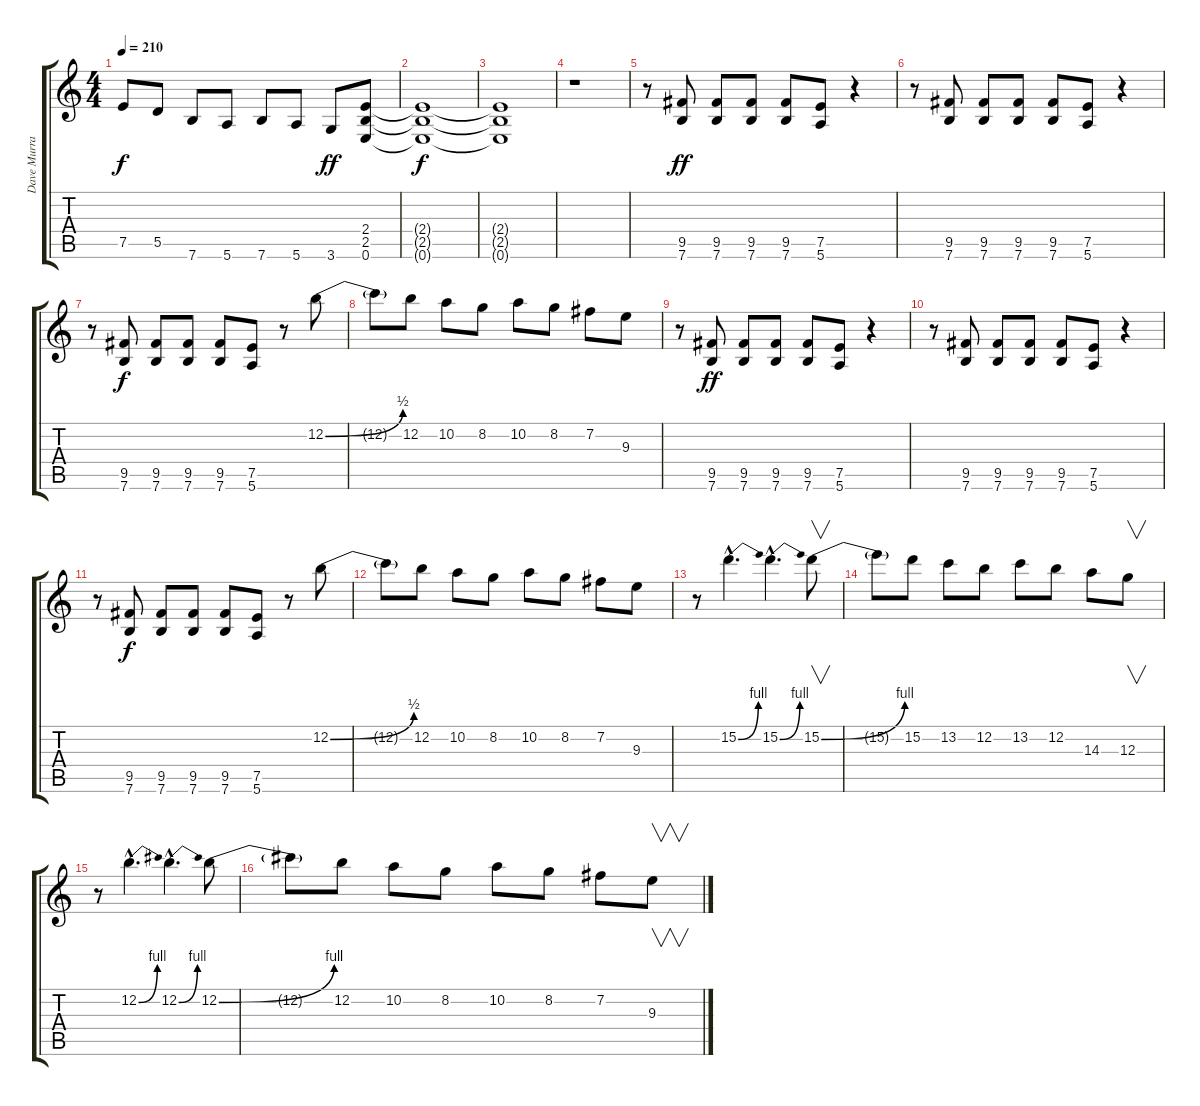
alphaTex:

\track ("Dave Murray" "Dave Murra") {instrument distortionguitar}
\staff {score tabs}
\tuning (E4 B3 G3 D3 A2 E2) {hide}
\ts (4 4)
\tempo 210
\clef g2
\ks c
7.5{t}.8{dy f} 5.5.8 7.6.8 5.6.8 7.6.8 5.6.8 3.6.8{dy ff} (2.4 2.5 0.6).8 |
(2.4{t} 2.5{t} 0.6{t}).1{dy f} |
(2.4{t} 2.5{t} 0.6{t}).1 |
r.1 |
r.8 (9.5 7.6).8{dy ff} (9.5 7.6).8 (9.5 7.6).8 (9.5 7.6).8 (7.5 5.6).8 r.4 |
r.8 (9.5 7.6).8 (9.5 7.6).8 (9.5 7.6).8 (9.5 7.6).8 (7.5 5.6).8 r.4 |
r.8 (9.5 7.6).8{dy f} (9.5 7.6).8 (9.5 7.6).8 (9.5 7.6).8 (7.5 5.6).8 r.8 12.2{be (bend 0 0 60 2)}.8 |
12.2{t}.8 12.2.8 10.2.8 8.2.8 10.2.8 8.2.8 7.2.8 9.3.8 |
r.8 (9.5 7.6).8{dy ff} (9.5 7.6).8 (9.5 7.6).8 (9.5 7.6).8 (7.5 5.6).8 r.4 |
r.8 (9.5 7.6).8 (9.5 7.6).8 (9.5 7.6).8 (9.5 7.6).8 (7.5 5.6).8 r.4 |
r.8 (9.5 7.6).8{dy f} (9.5 7.6).8 (9.5 7.6).8 (9.5 7.6).8 (7.5 5.6).8 r.8 12.2{be (bend 0 0 60 2)}.8 |
12.2{t}.8 12.2.8 10.2.8 8.2.8 10.2.8 8.2.8 7.2.8 9.3.8 |
r.8 15.2{be (bend 0 0 60 4) hac}.4{d} 15.2{be (bend 0 0 60 4) hac}.4{d} 15.2{be (bend 0 0 60 4)}.8{v} |
15.2{t}.8 15.2.8 13.2.8 12.2.8 13.2.8 12.2.8 14.3.8 12.3.8{v} |
r.8 12.2{be (bend 0 0 60 4) hac}.4{d} 12.2{be (bend 0 0 60 4) hac}.4{d} 12.2{be (bend 0 0 60 4)}.8 |
12.2{t}.8 12.2.8 10.2.8 8.2.8 10.2.8 8.2.8 7.2.8 9.3.8{v}
